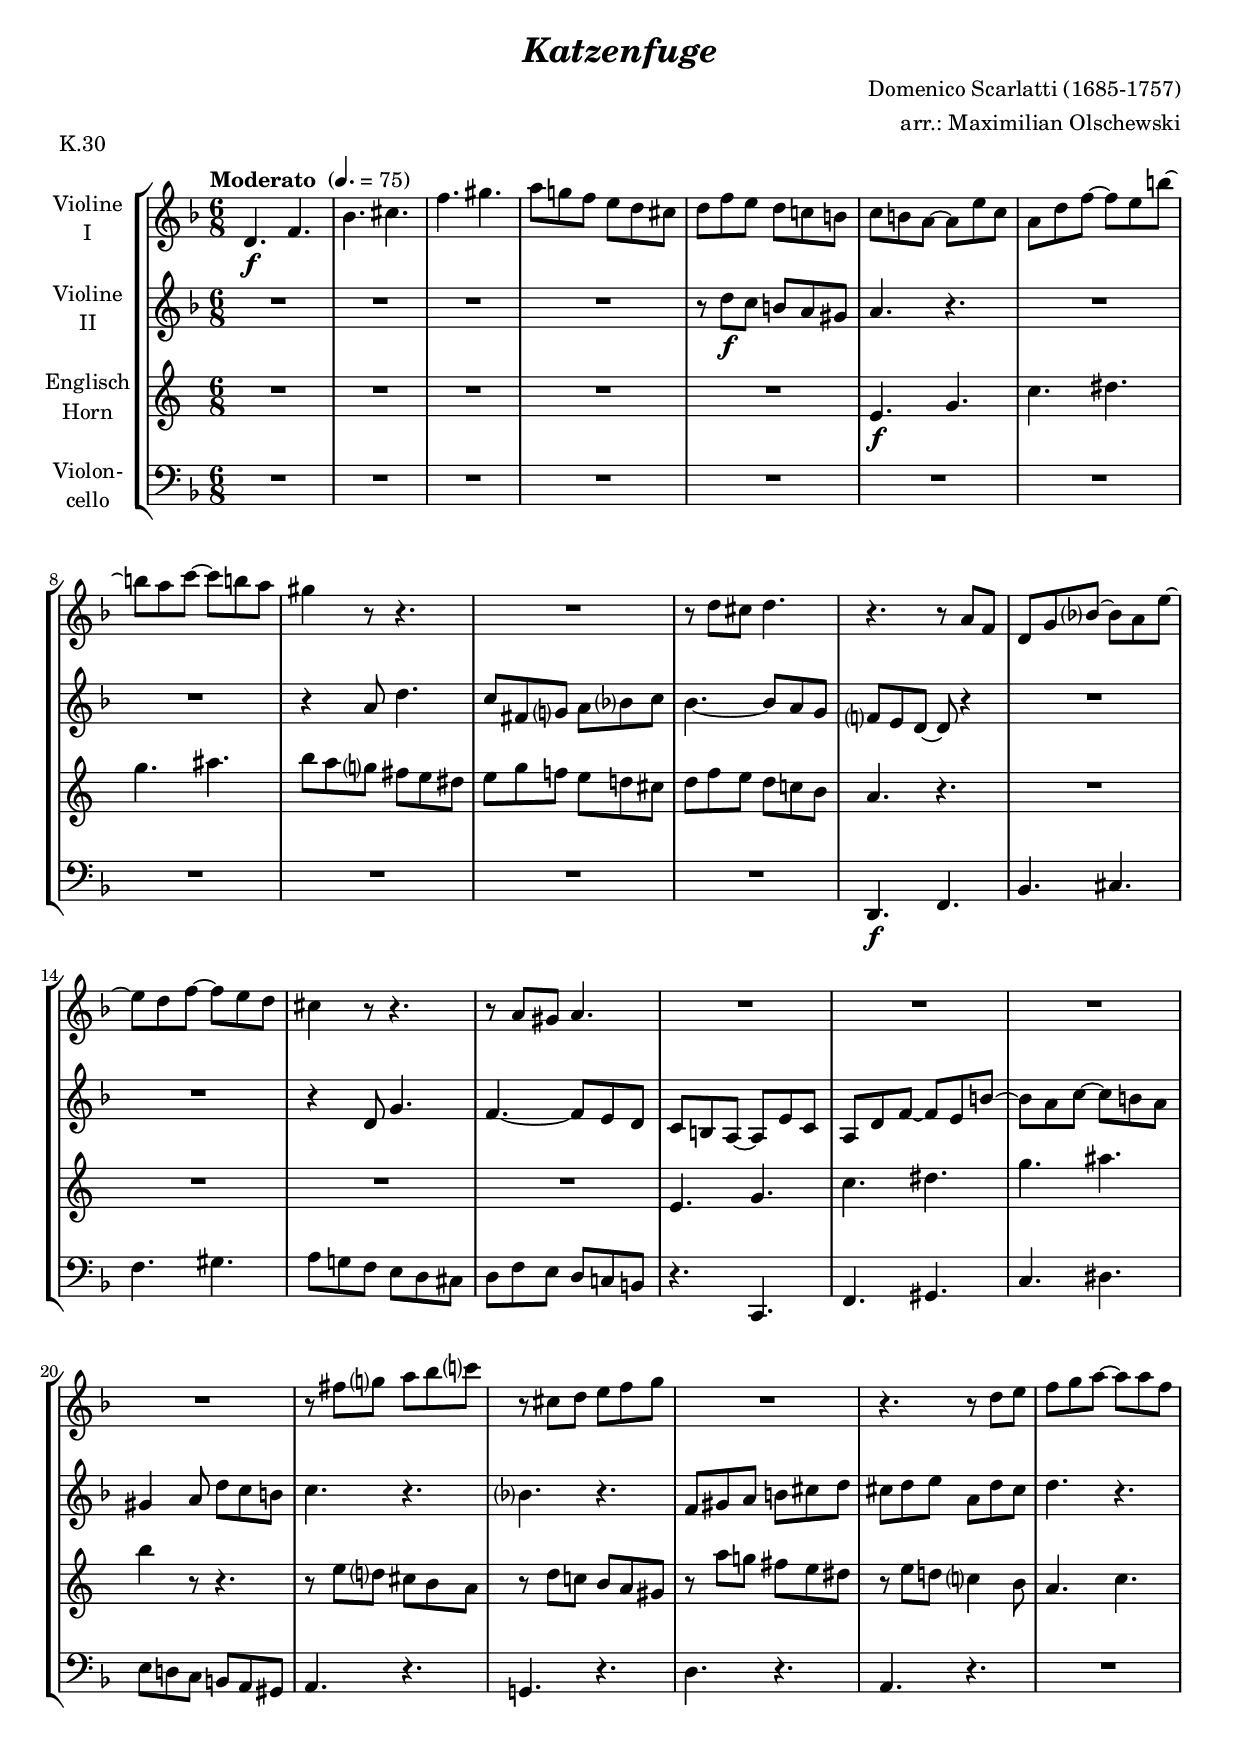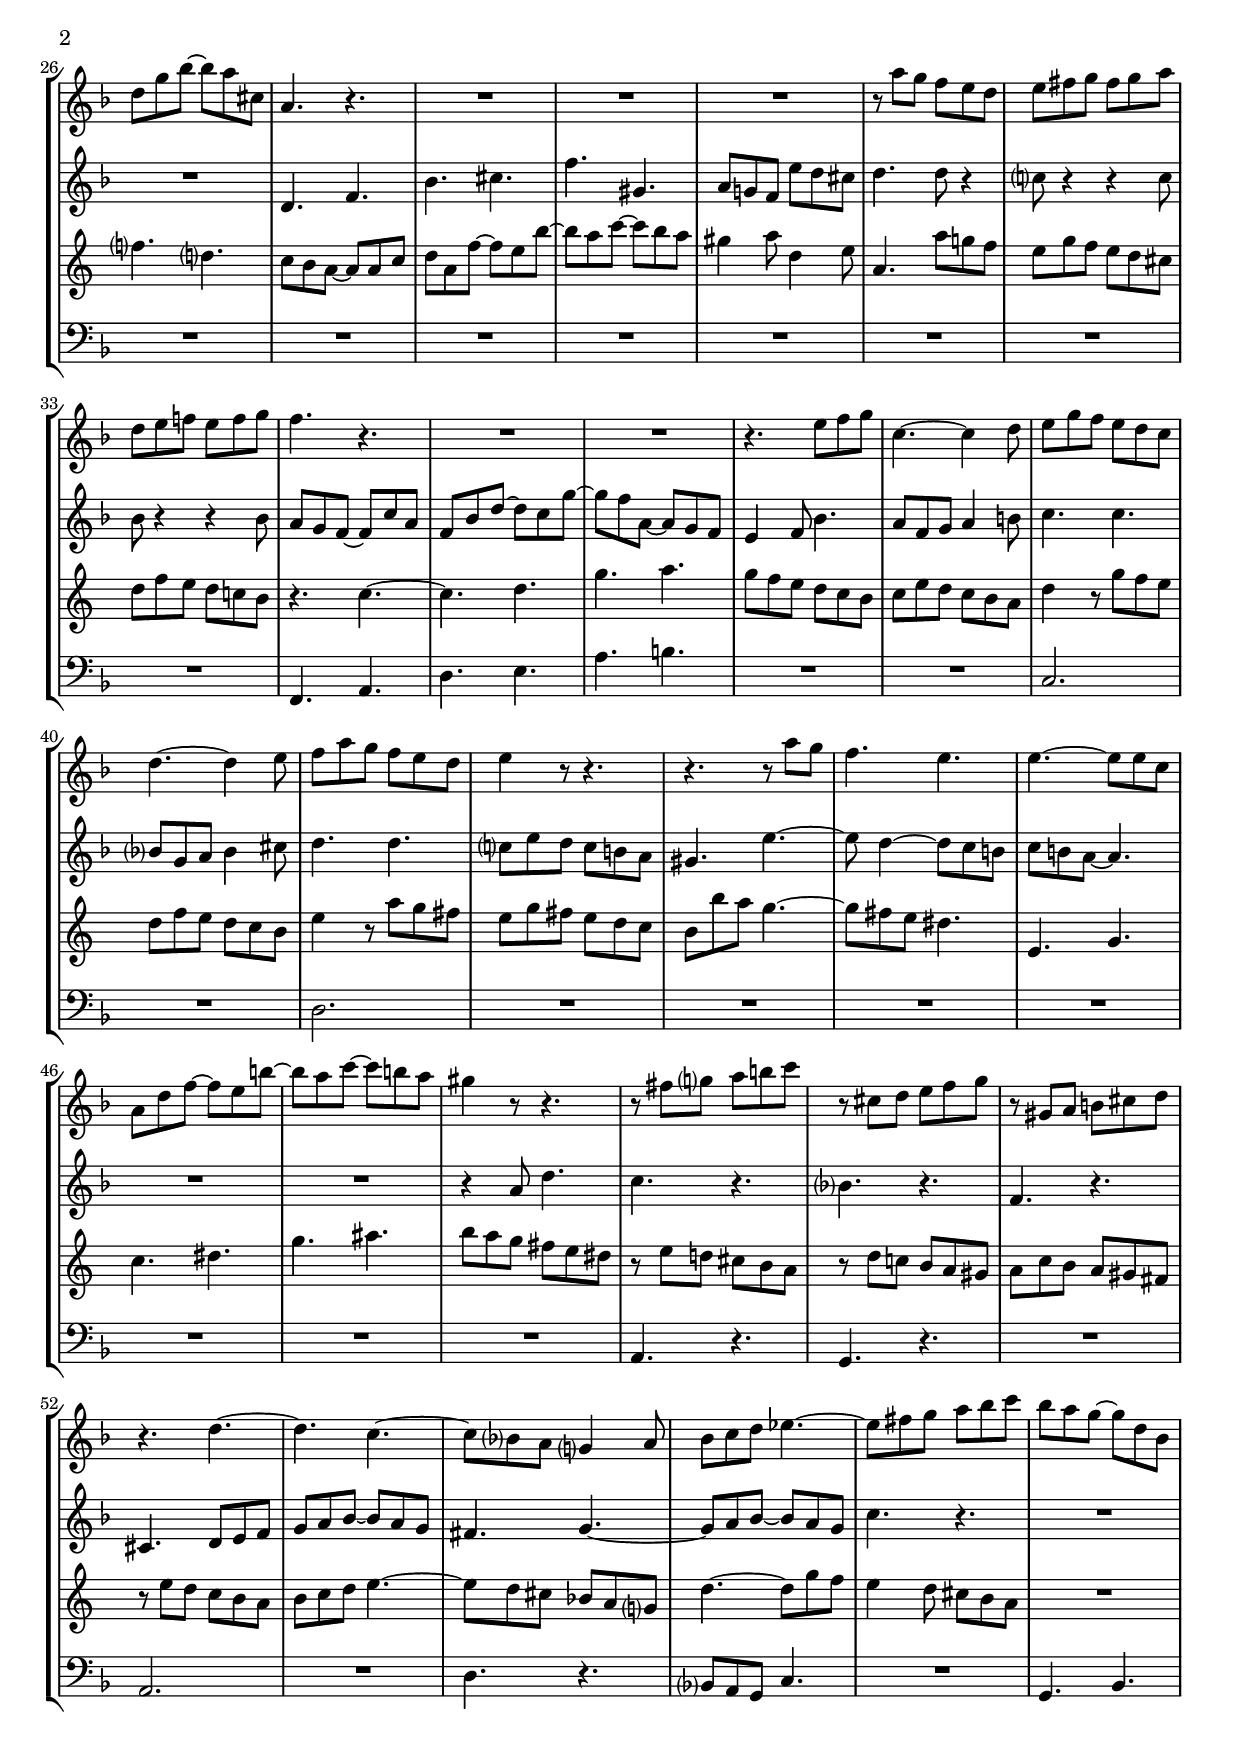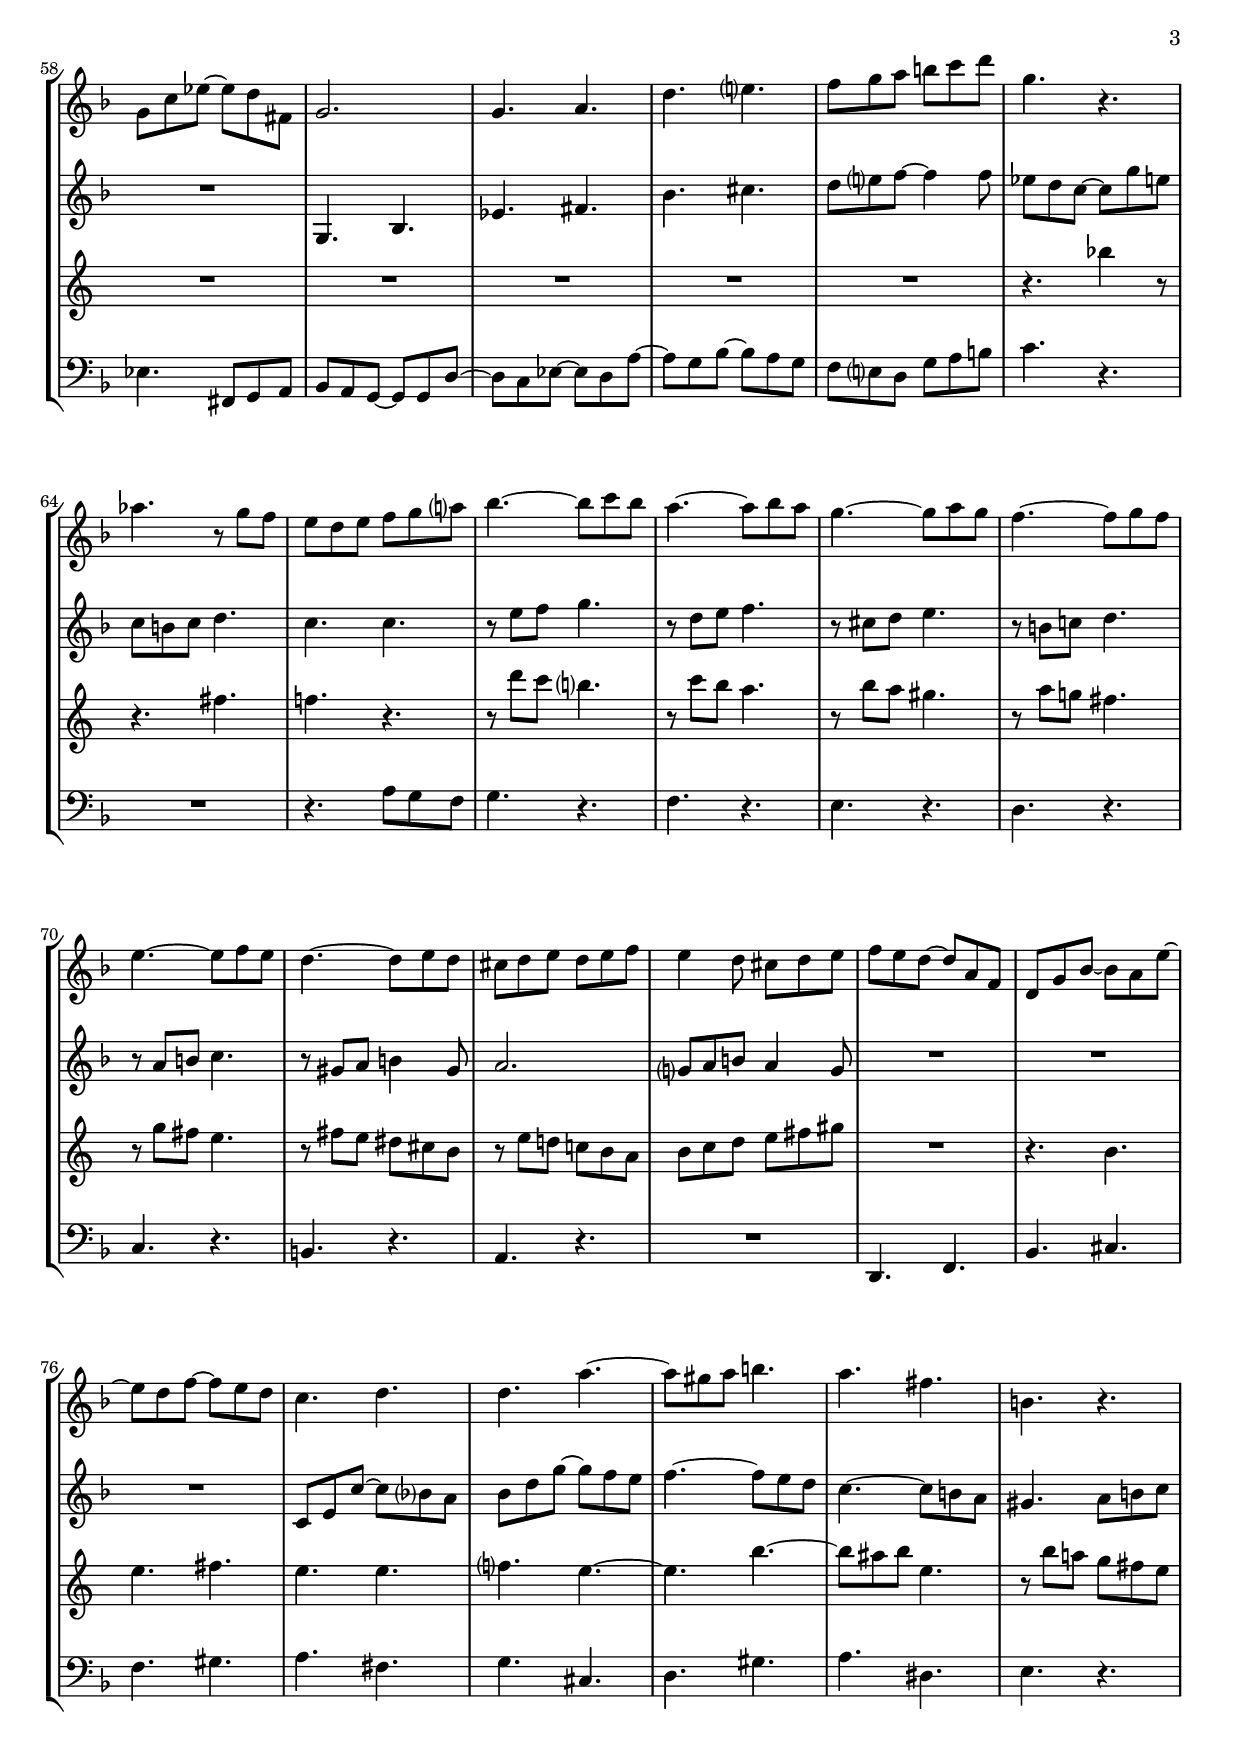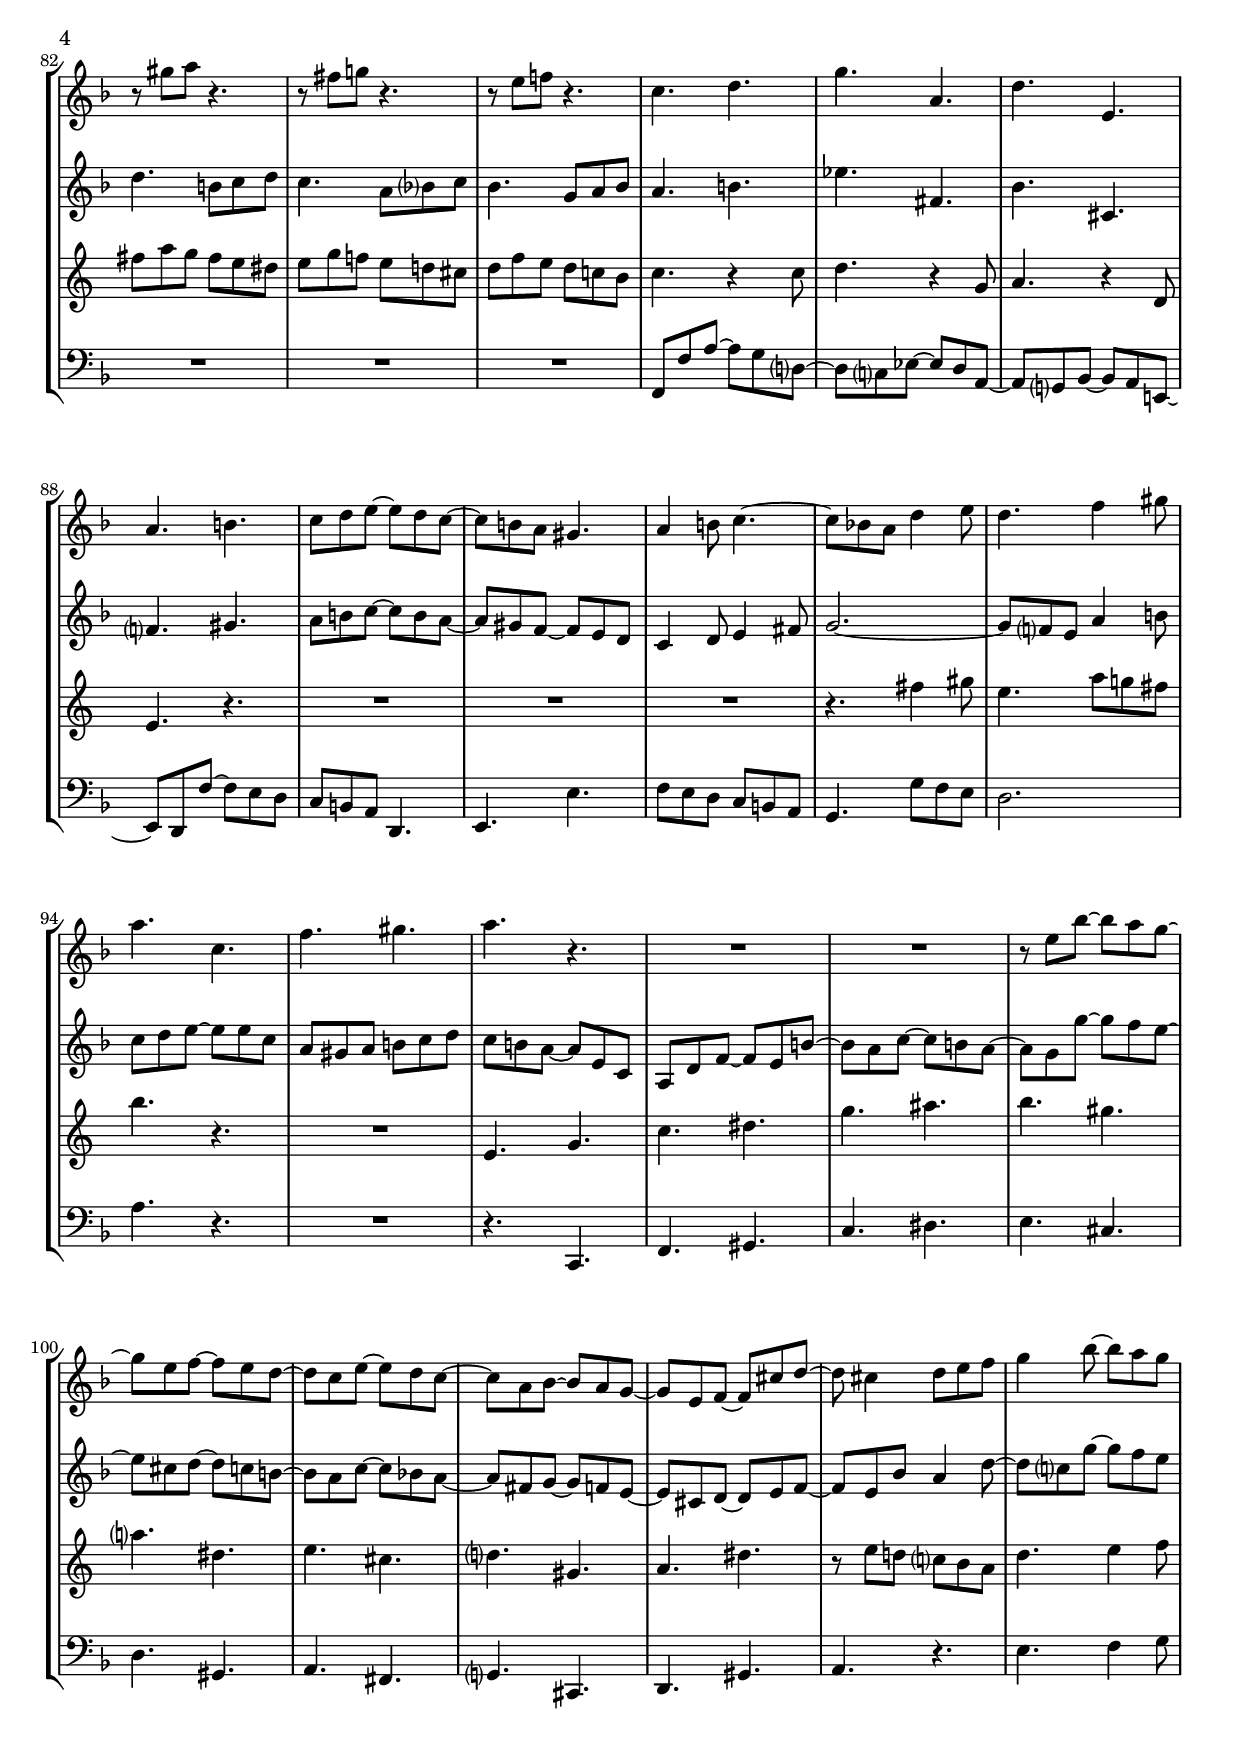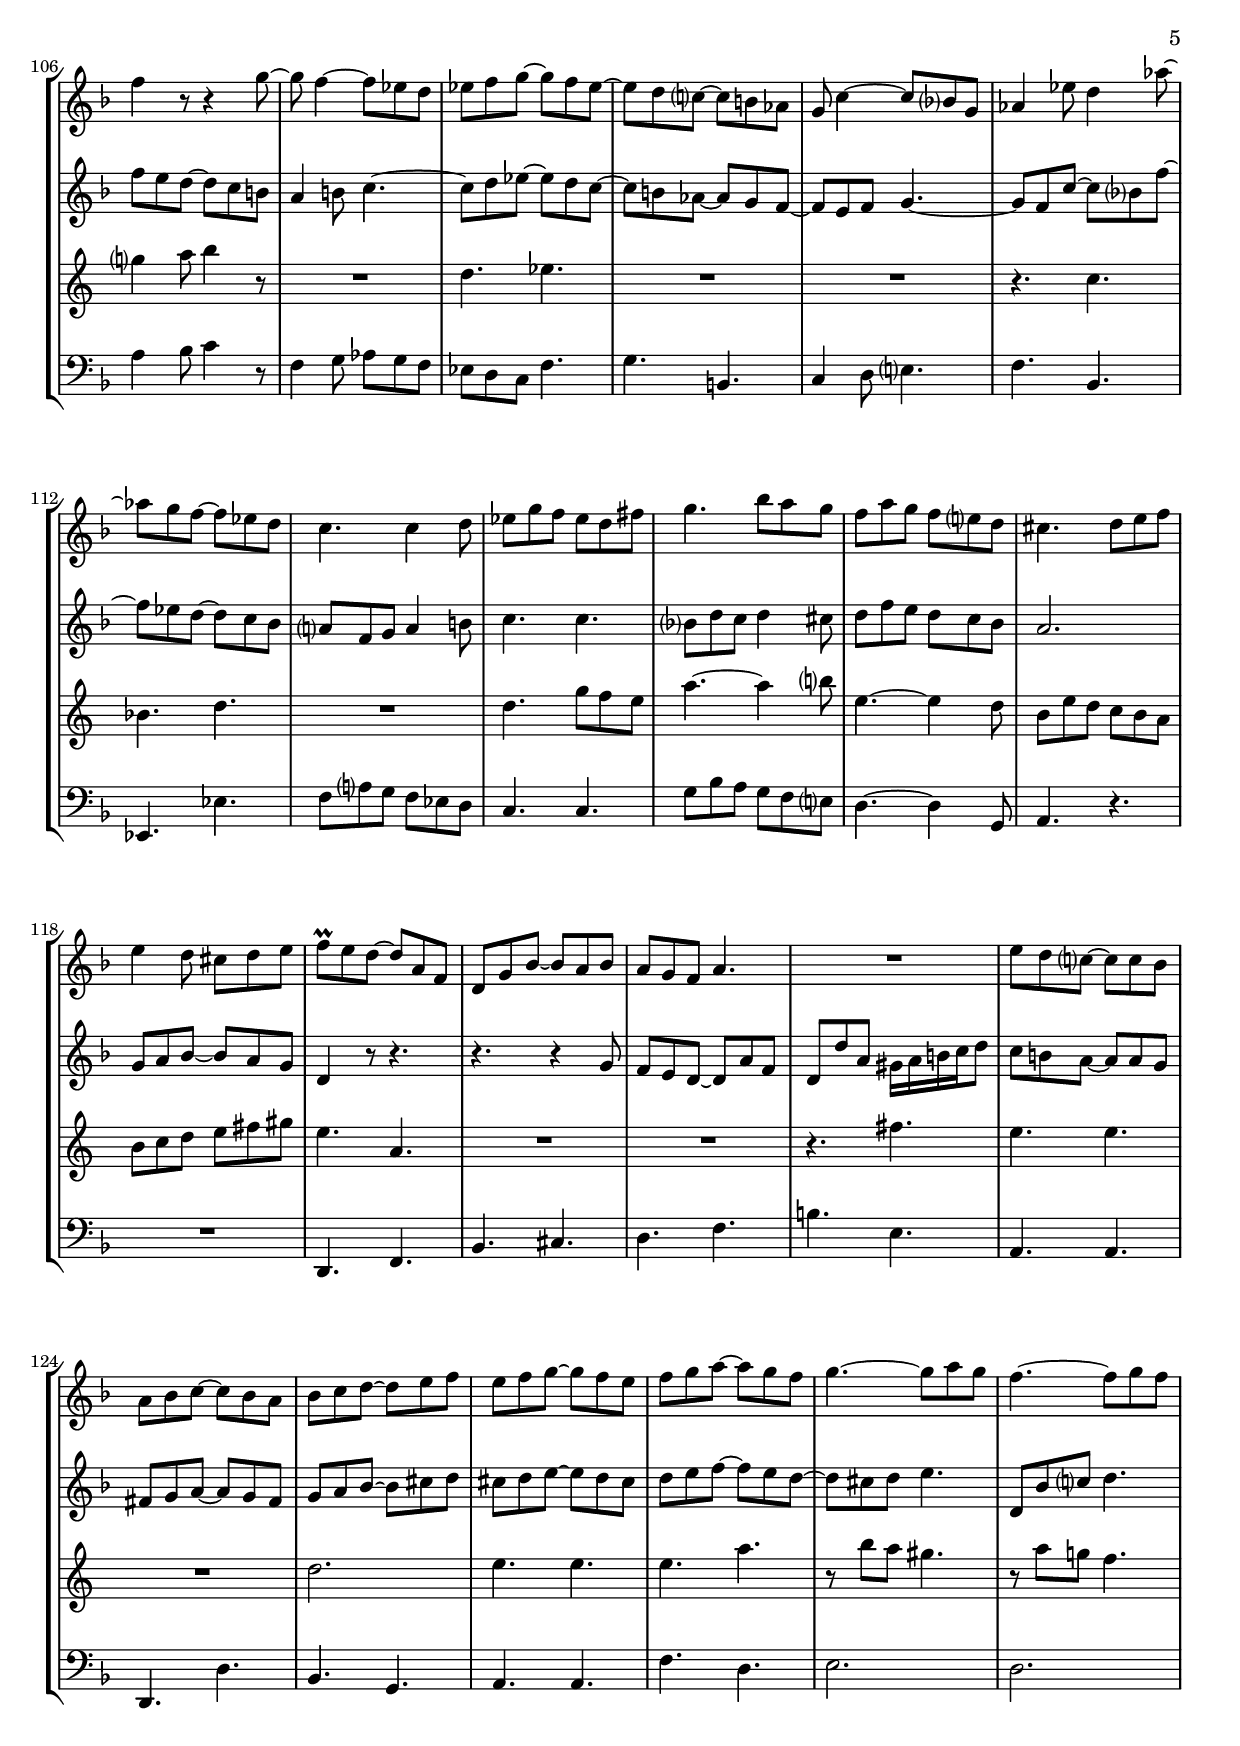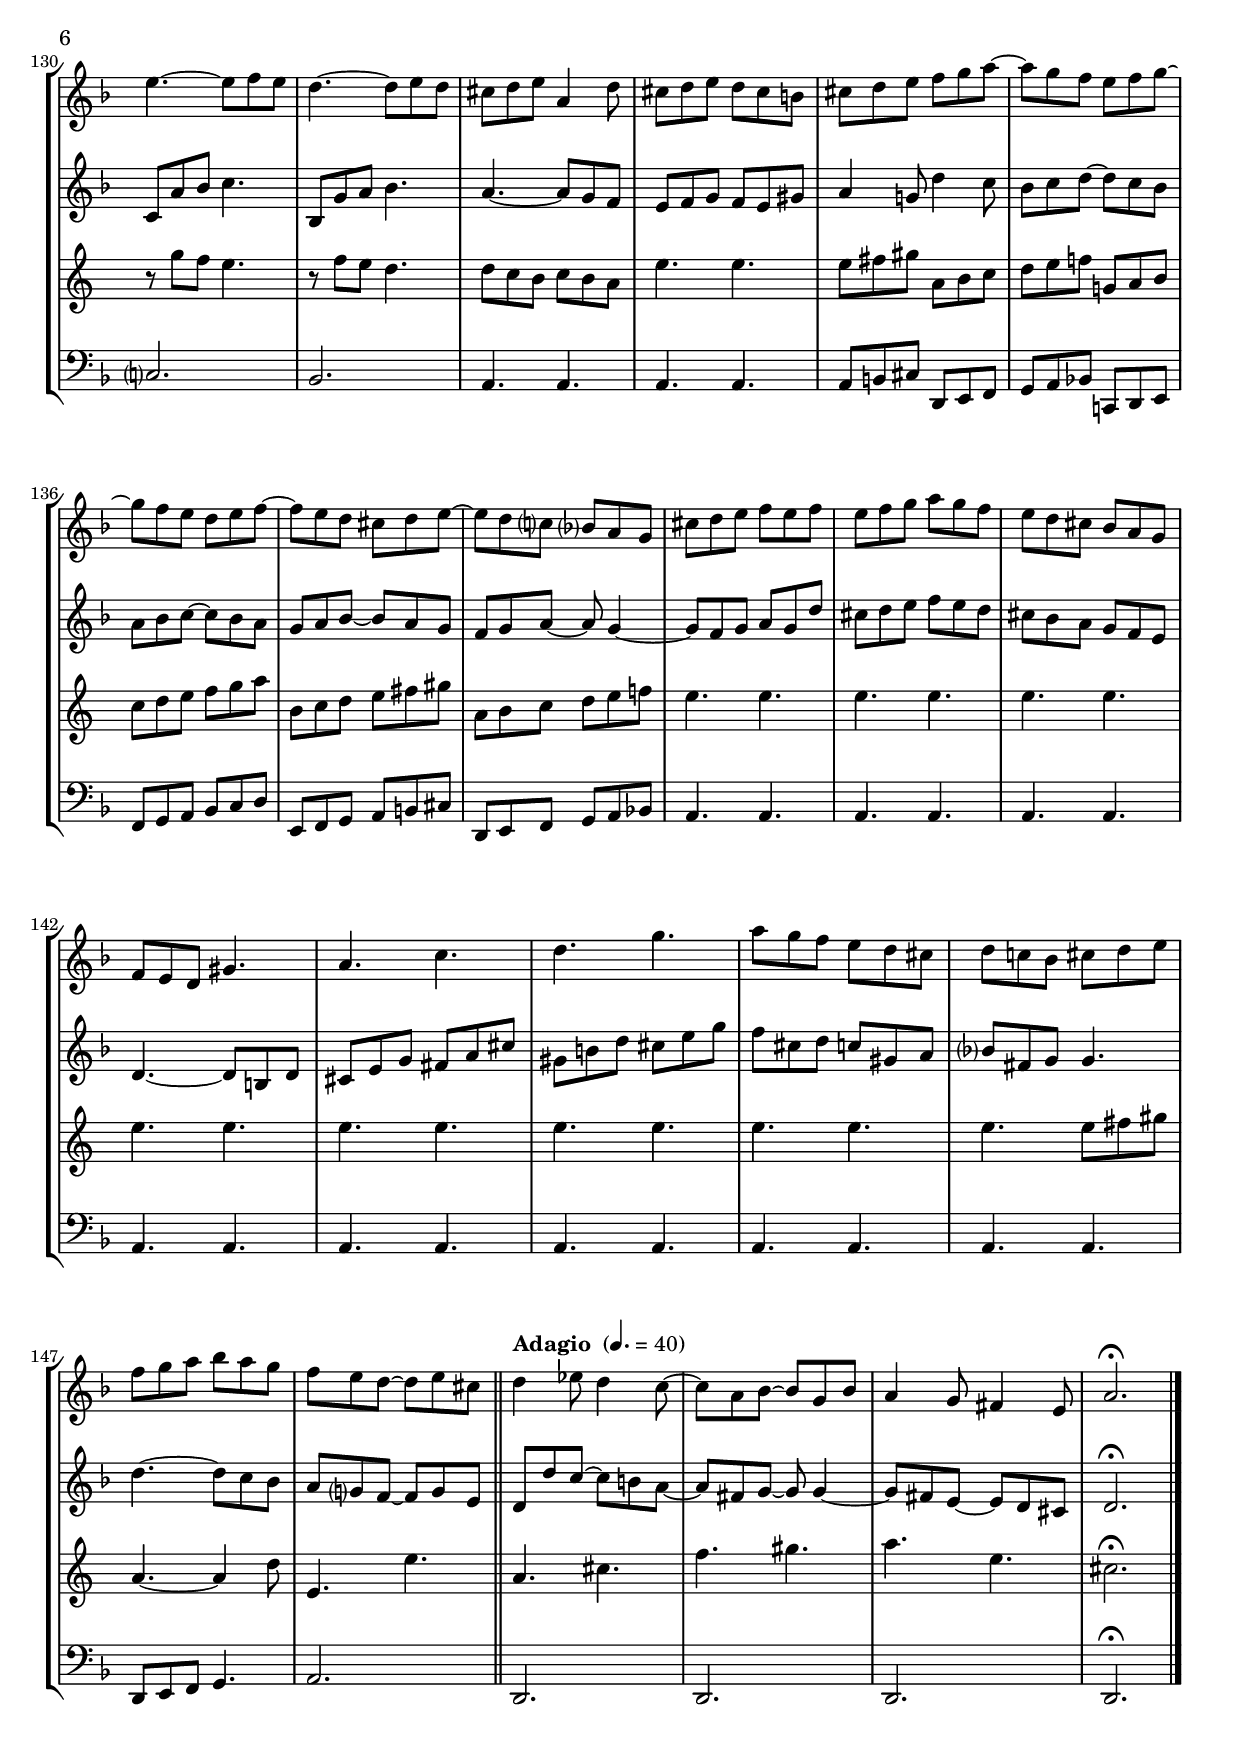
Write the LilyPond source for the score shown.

\version "2.14.2"
\include "deutsch.ly"

#(set-global-staff-size 18.75)

\header {
  title     = \markup \bold \italic "Katzenfuge"
  composer  = "Domenico Scarlatti (1685-1757)"
  arranger  = "arr.: Maximilian Olschewski"
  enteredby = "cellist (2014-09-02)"
  piece     = "K.30"
}

voiceconsts = {
  \key g \minor
  \time 6/8
  \tempo "Moderato " 4.=75
  %\numericTimeSignature
  \compressFullBarRests
  %\set tupletSpannerDuration = #(ly:make-moment 1 4)
}

mihi = "string ensemble 1"
milo = "drawbar organ"

adagio = { \bar "||" \tempo "Adagio " 4.=40 }

va = \relative c'' {
   \voiceconsts

   g4.\f b
   es fis
   b cis
   d8 c! b a g fis
   g b a g f! e
   f e d~ d a' f

   d g b~ b a e'~
   e d f~ f e d
   cis4 r8 r4.
   R2.
   r8 g fis g4.
   r r8 d b
   g c es?~ es d a'~

   a g b~ b a g
   fis4 r8 r4.
   r8 d cis d4.
   R2.*4
   r8 h' c? d es f?
   r fis, g a b c
   R2.

   r4. r8 g a
   b c d~ d d b
   g c es~ es d fis,
   d4. r
   R2.*3
   r8 d' c b a g

   a h c h c d
   g, a b! a b c
   b4. r
   R2.*2
   r4. a8 b c
   f,4.~ f4 g8
   a c b a g f

   g4.~ g4 a8
   b d c b a g
   a4 r8 r4.
   r r8 d c
   b4. a
   a~ a8 a f
   d g b~ b a e'~

   e d f~ f e d
   cis4 r8 r4.
   r8 h c? d e f
   r fis, g a b c
   r cis, d e fis g
   r4. g~
   g f~

   f8 es? d c?4 d8
   es f g as4.~
   as8 h c d es f
   es d c~ c g es
   c f as~ as g h,
   c2.
   c4. d

   g a?
   b8 c d e f g
   c,4. r
   des r8 c b
   a g a b c d?
   es4.~ es8 f es
   d4.~ d8 es d

   c4.~ c8 d c
   b4.~ b8 c b
   a4.~ a8 b a
   g4.~ g8 a g
   fis g a g a b
   a4 g8 fis g a
   b a g~ g d b

   g c es~ es d a'~
   a g b~ b a g
   f4. g
   g d'~
   d8 cis d e4.
   d h
   e, r

   r8 cis' d r4.
   r8 h c! r4.
   r8 a b! r4.
   f g
   c d,
   g a,
   d e
   f8 g a~ a g f~

   f e d cis4.
   d4 e8 f4.~
   f8 es! d g4 a8
   g4. b4 cis8
   d4. f,
   b cis
   d r
   R2.*2

   r8 a es'~ es d c~
   c a b~ b a g~
   g f a~ a g f~
   f d es~ es d c~
   c a b~ b fis' g~
   g fis4 g8 a b

   c4 es8~ es d c
   b4 r8 r4 c8~
   c b4~ b8 as g
   as b c~ c b as~
   as g f?~ f e des
   c f4~ f8 es? c

   des4 as'8 g4 des'8~
   des c b~ b as g
   f4. f4 g8
   as c b as g h
   c4. es8 d c
   b d c b a? g

   fis4. g8 a b
   a4 g8 fis g a
   b\prall a g~ g d b
   g c es~ es d es
   d c b d4.
   R2.
   a'8 g f?~ f f es

   d es f~ f es d
   es f g~ g a b
   a b c~ c b a
   b c d~ d c b
   c4.~ c8 d c
   b4.~ b8 c b

   a4.~ a8 b a
   g4.~ g8 a g
   fis g a d,4 g8
   fis g a g fis e
   fis g a b c d~
   d c b a b c~

   c b a g a b~
   b a g fis g a~
   a g f? es? d c
   fis g a b a b
   a b c d c b

   a g fis es d c
   b a g cis4.
   d f
   g c
   d8 c b a g fis
   g f! es fis g a

   b c d es d c
   b a g~ g a fis \adagio
   g4 as8 g4 f8~
   f d es~ es c es
   d4 c8 h4 a8
   d2.\fermata \bar "|."
}

vb = \relative c''' {
   \voiceconsts

   R2.*4
   r8 g\f f e d cis
   d4. r
   R2.*2
   r4 d8 g4.
   f8 h, c? d es? f
   es4.~ es8 d c

   b? a g~ g r4
   R2.*2
   r4 g8 c4.
   b~ b8 a g
   f e d~ d a' f
   d g b~ b a e'~

   e d f~ f e d
   cis4 d8 g f e
   f4. r
   es? r
   b8 cis d e fis g
   fis g a d, g fis
   g4. r

   R2.
   g,4. b
   es fis
   b cis,
   d8 c! b a' g fis
   g4. g8 r4
   f?8 r4 r f8
   es r4 r es8

   d c b~ b f' d
   b es g~ g f c'~
   c b d,~ d c b
   a4 b8 es4.
   d8 b c d4 e8
   f4. f
   es?8 c d es4 fis8

   g4. g
   f?8 a g f e d
   cis4. a'~
   a8 g4~ g8 f e
   f e d~ d4.
   R2.*2
   r4 d8 g4.
   f r

   es? r
   b r
   fis g8 a b
   c d es~ es d c
   h4. c~
   c8 d es~ es d c
   f4. r

   R2.*2
   c,4. es
   as h
   es fis
   g8 a? b~ b4 b8
   as g f~ f c' a
   f e f g4.
   f f

   r8 a b c4.
   r8 g a b4.
   r8 fis g a4.
   r8 e f! g4.
   r8 d e f4.
   r8 cis d e4 cis8
   d2.
   c?8 d e d4 c8

   R2.*3
   f,8 a f'~f es? d
   es g c~ c b a
   b4.~ b8 a g
   f4.~ f8 e d
   cis4. d8 e f
   g4. e8 f g

   f4. d8 es? f
   es4. c8 d es
   d4. e
   as h,
   es fis,
   b? cis
   d8 e f~ f e d~
   d cis b~ b a g

   f4 g8 a4 h8
   c2.~
   c8 b? a d4 e8
   f g a~ a a f
   d cis d e f g
   f e d~ d a f
   d g b~ b a e'~

   e d f~ f e d~
   d c c'~ c b a~
   a fis g~ g f e~
   e d f~ f es! d~
   d h c~ c b a~

   a fis g~ g a b~
   b a es' d4 g8~
   g f? c'~ c b a
   b a g~ g f e
   d4 e8 f4.~
   f8 g as~ as g f~

   f e des~ des c b~
   b a b c4.~
   c8 b f'~ f es? b'~
   b as g~ g f es
   d? b c d4 e8
   f4. f
   es?8 g f g4 fis8

   g b a g f es
   d2.
   c8 d es~
   es d c
   g4 r8 r4.
   r r4 c8
   b a g~ g d' b
   g g' d
   cis16 d e f g8

   f e d~ d d c
   h c d~ d c h
   c d es~ es fis g
   fis g a~ a g fis
   g a b~ b a g~
   g fis g a4.
   g,8 es' f? g4.
   f,8 d' es f4.
   es,8 c' d es4.
   d~ d8 c b
   a b c b a cis
   d4 c!8 g'4 f8
   es f g~ g f es

   d es f~ f es d
   c d es~ es d c
   b c d~ d c4~
   c8 b c d c g'
   fis g a b a g
   fis es d c b a

   g4.~ g8 e g
   fis a c h d fis!
   cis e g fis a c
   b fis g f cis d
   es? h c c4.

   g'~ g8 f es
   d c? b~ b c a \adagio
   g g' f~ f e d~
   d h c~ c c4~
   c8 h a~ a g fis
   g2.\fermata \bar "|."
}

vc = \relative c' {
   \voiceconsts

   R2.*5
   d4.\f f
   b cis
   f gis
   a8 g f? e d cis
   d f es! d c! h
   c es d c b! a

   g4. r
   R2.*4
   d4. f
   b cis
   f gis
   a4 r8 r4.
   r8 d, c? h a g
   r c b! a g fis

   r g' f! e d cis
   r d c! b?4 a8
   g4. b
   es? c?
   b8 a g~ g g b
   c g es'~ es d a'~
   a g b~ b a g

   fis4 g8 c,4 d8
   g,4. g'8 f! es
   d f es d c h
   c es d c b! a
   r4. b~
   b c
   f g
   f8 es d c b a

   b d c b a g
   c4 r8 f es d
   c es d c b a
   d4 r8 g f e
   d f e d c b
   a a' g f4.~
   f8 e d cis4.

   d, f
   b cis
   f gis
   a8 g f e d cis
   r d c! h a g
   r c b! a g fis
   g b a g fis e

   r d' c b a g
   a b c d4.~
   d8 c h as g f?
   c'4.~ c8 f es
   d4 c8 h a g
   R2.*6

   r4. as'4 r8
   r4. e
   es! r
   r8 c' b a?4.
   r8 b a g4.
   r8 a g fis4.
   r8 g f! e4.
   r8 f e d4.

   r8 e d cis h a
   r d c! b! a g
   a b c d e fis
   R2.
   r4. a,
   d e
   d d

   es? d~
   d a'~
   a8 gis a d,4.
   r8 a' g! f e d
   e g f e d cis
   d f es! d c! h
   c es d c b! a

   b4. r4 b8
   c4. r4 f,8
   g4. r4 c,8
   d4. r
   R2.*3
   r4. e'4 fis8
   d4. g8 f! e
   a4. r

   R2.
   d,,4. f
   b cis
   f gis
   a fis
   g? cis,
   d h
   c? fis,
   g cis

   r8 d c! b? a g
   c4. d4 es8
   f?4 g8 a4 r8
   R2.
   c,4. des
   R2.*2
   r4. b
   as c

   R2.
   c4. f8 es d
   g4.~ g4 a?8
   d,4.~ d4 c8
   a d c b a g
   a b c d e fis
   d4. g,
   R2.*2

   r4. e'
   d d
   R2.
   c2.
   d4. d
   d g
   r8 a g fis4.
   r8 g f! es4.
   r8 f es d4.

   r8 es d c4.
   c8 b a b a g
   d'4. d
   d8 e fis g, a b
   c d es! f,! g a
   b c d es f g
   a, b c d e fis

   g, a b c d es!
   d4. d
   d d
   d d
   d d
   d d
   d d

   d d
   d d8 e fis
   g,4.~ g4 c8
   d,4. d' \adagio
   g, h
   es fis
   g d
   h2.\fermata \bar "|."
}

vd = \relative c {
   \voiceconsts
   \clef "bass"

   R2.*11
   g4.\f b
   es fis
   b cis
   d8 c! b a g fis
   g b a g f! e

   r4. f,
   b cis
   f gis
   a8 g! f e d cis
   d4. r
   c! r
   g' r
   d r

   R2.*9
   b4. d
   g a
   d e
   R2.*2
   f,2.
   R2.
   g2.
   R2.*7
   d4. r
   c r

   R2.
   d2.
   R2.
   g4. r
   es?8 d c f4.
   R2.
   c4. es
   as h,8 c d
   es d c~ c c g'~

   g f as~ as g d'~
   d c es~ es d c
   b a? g c d e
   f4. r
   R2.
   r4. d8 c b
   c4. r

   b r
   a r
   g r
   f r
   e r
   d r
   R2.
   g,4. b
   es fis

   b cis
   d h
   c fis,
   g cis
   d gis,
   a r
   R2.*3

   b,8 b' d~ d c g?~
   g f? as~ as g d~
   d c? es~ es d a!~
   a g b'~ b a g
   f e d g,4.
   a a'
   b8 a g f e d

   c4. c'8 b a
   g2.
   d'4. r
   R2.
   r4. f,,
   b cis
   f gis
   a fis
   g cis,

   d h
   c? fis,
   g cis
   d r
   a' b4 c8
   d4 es8 f4 r8
   b,4 c8 des c b

   as g f b4.
   c e,
   f4 g8 a?4.
   b es,
   as, as'
   b8 d? c b as g
   f4. f
   c'8 es d c b a?

   g4.~ g4 c,8
   d4. r
   R2.
   g,4. b
   es fis
   g b
   e a,
   d, d
   g, g'

   es c
   d d
   b' g
   a2.
   g
   f?
   es
   d4. d
   d d
   d8 e fis g, a b

   c d es! f,! g a
   b c d es f g
   a, b c d e fis
   g, a b c d es!
   d4. d
   d d
   d d
   d d

   d d
   d d
   d d
   d d
   g,8 a b c4.
   d2. \adagio
   g,
   g
   g
   g\fermata \bar "|."   
}


music = \new StaffGroup <<
      \new Staff {
        \set Staff.midiInstrument = \mihi
        \set Staff.instrumentName = \markup \center-column { "Violine" "I" }
        \transpose g d { \va }
      }

      \new Staff {
        \set Staff.midiInstrument = \mihi
        \set Staff.instrumentName = \markup \center-column { "Violine" "II" }
        \transpose g d { \vb }
      }

      \new Staff {
        \set Staff.midiInstrument = \milo
        \set Staff.instrumentName = \markup \center-column { "Englisch" "Horn" }
        \transpose g a { \vc }
      }

      \new Staff {
        \set Staff.midiInstrument = \milo
        \set Staff.instrumentName = \markup \center-column { "Violon-" "cello" }
        \transpose g d { \vd }
      }
>>

\book {
  \score {
   \music
    \layout {}
  }

  \score {
    \unfoldRepeats \music

    \midi {
      \context {
        \Score
      }
    }
  }
}
